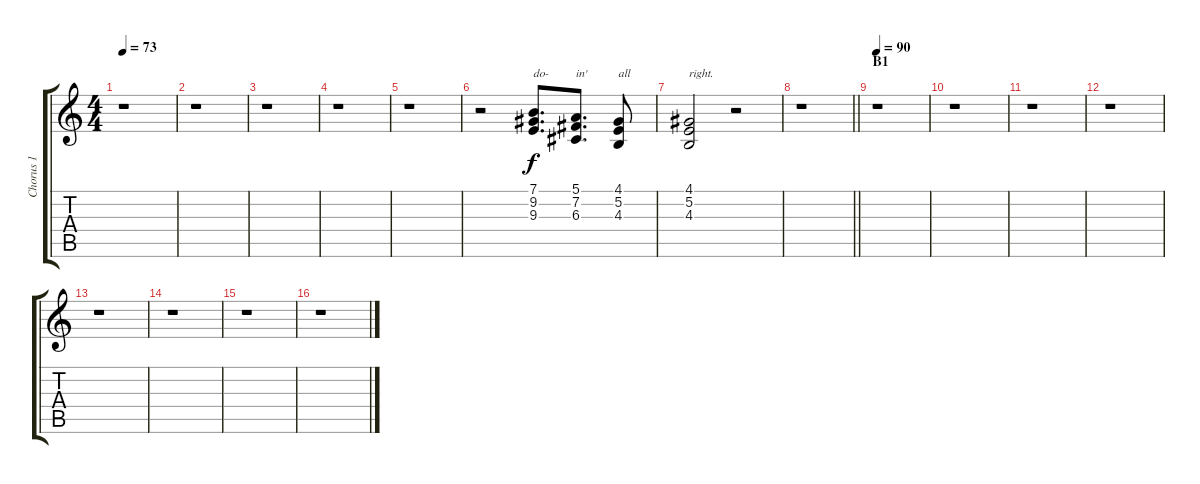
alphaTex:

\track ("Chorus 1" "Chorus 1") {instrument synthvoice}
\staff {score tabs}
\tuning (E4 B3 G3 D3 A2 E2) {hide}
\ts (4 4)
\tempo 73
\clef g2
\ks c
r.1{dy f} |
r.1 |
r.1 |
r.1 |
r.1 |
r.2 (7.1 9.2 9.3).8{d txt "do-"} (5.1 7.2 6.3).8{d txt "in'"} (4.1 5.2 4.3).8{txt "all"} |
(4.1 5.2 4.3).2{txt "right."} r.2 |
\barLineRight lightlight
r.1 |
\section ("" "B1")
\tempo 90
r.1 |
r.1 |
r.1 |
r.1 |
r.1 |
r.1 |
r.1 |
r.1
